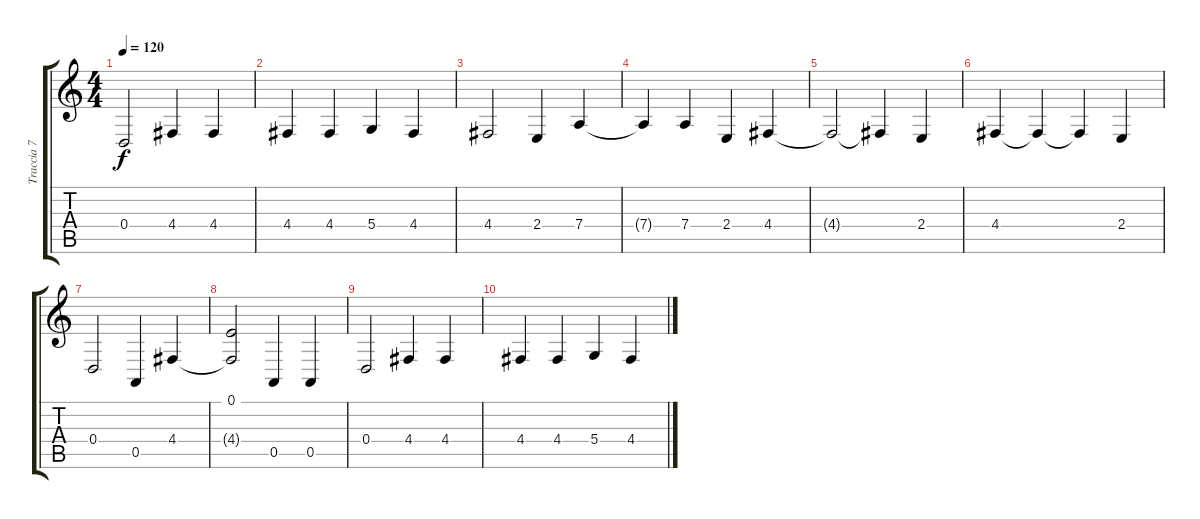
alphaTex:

\track ("Traccia 7" "Traccia 7") {instrument panflute}
\staff {score tabs}
\tuning (E4 B3 G3 D3 A2 E2) {hide}
\ts (4 4)
\tempo 120
\clef g2
\ks c
0.4.2{dy f} 4.4.4 4.4.4 |
4.4.4 4.4.4 5.4.4 4.4.4 |
4.4.2 2.4.4 7.4.4 |
7.4{t}.4 7.4.4 2.4.4 4.4.4 |
4.4{t}.2 4.4{t}.4 2.4.4 |
4.4.4 4.4{t}.4 4.4{t}.4 2.4.4 |
0.4.2 0.5.4 4.4.4 |
(0.1 4.4{t}).2 0.5.4 0.5.4 |
0.4.2 4.4.4 4.4.4 |
4.4.4 4.4.4 5.4.4 4.4.4
